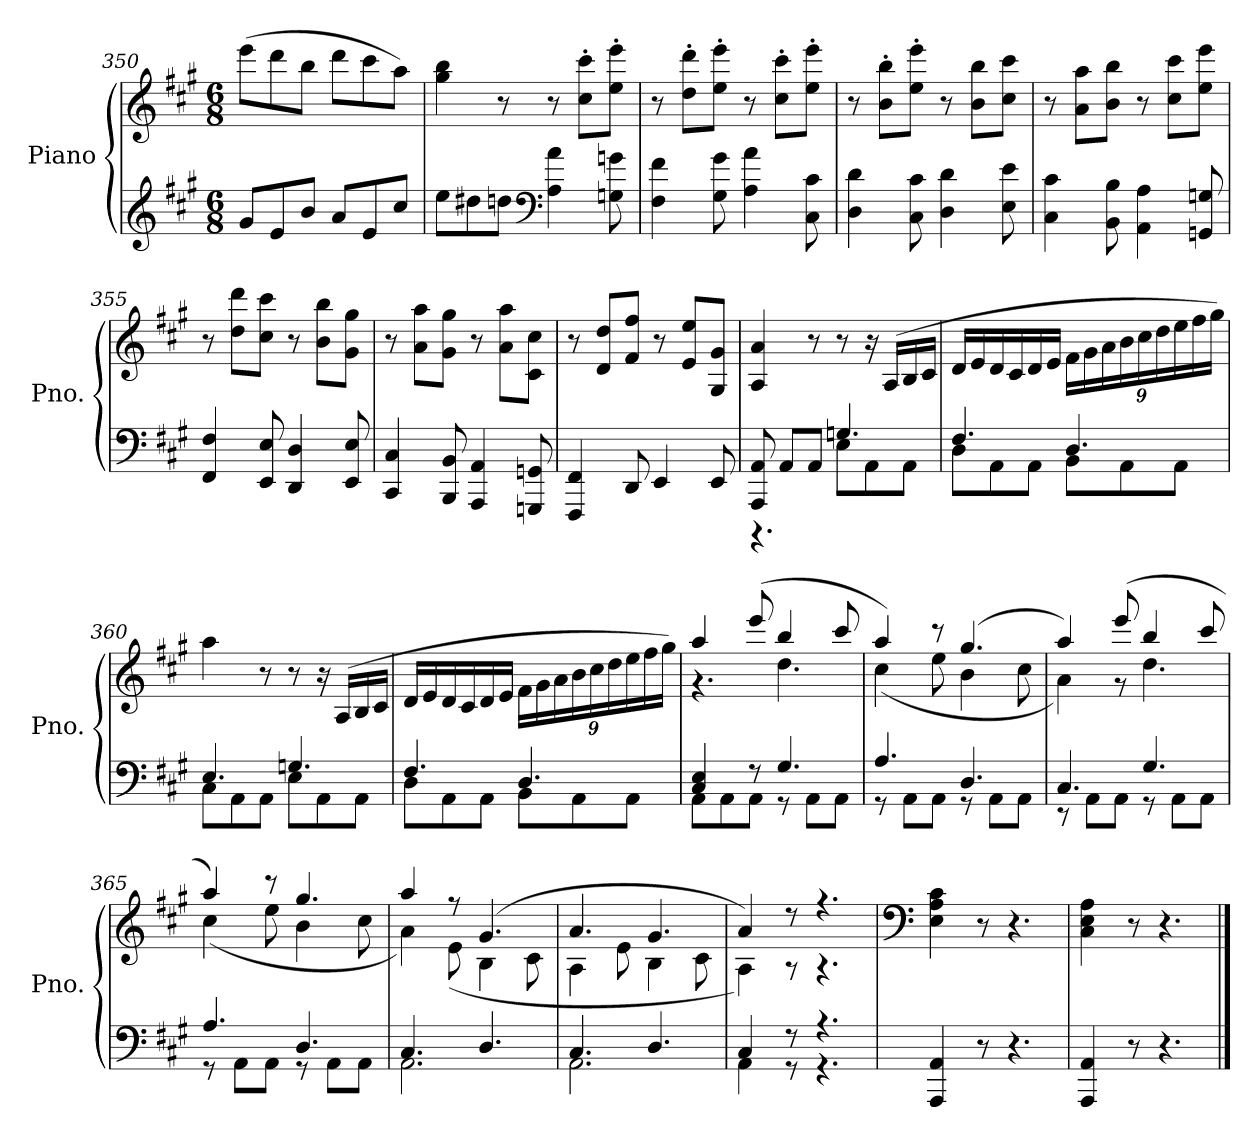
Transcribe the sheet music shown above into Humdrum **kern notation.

**kern	**kern
*part1	*part1
*staff2	*staff1
*I"Piano	*
*I'Pno.	*
*clefG2	*clefG2
*k[f#c#g#]	*k[f#c#g#]
*A:	*A:
*M6/8	*M6/8
=350	=350
8g#/L	(>8eee\L
8e/	8ddd\
8b/J	8bb\J
8a/L	8ddd\L
8e/	8ccc#\
8cc#/J	8aa\J)
=351	=351
8ee\L	4gg#\ 4bb\
8dd#X\	.
8ddn\J	8r
*clefF4	*
4A\ 4a\	8r
.	8cc#\' 8ccc#\'L
8Gn\ 8gn\	8ee\' 8eee\'J
=352	=352
4F#\ 4f#\	8r
.	8dd\' 8ddd\'L
8G#\ 8g#\	8ee\' 8eee\'J
4A\ 4a\	8r
.	8cc#\' 8ccc#\'L
8C#\ 8c#\	8ee\' 8eee\'J
=353	=353
4D\ 4d\	8r
.	8b\' 8bb\'L
8C#\ 8c#\	8ee\' 8eee\'J
4D\ 4d\	8r
.	8b\ 8bb\L
8E\ 8e\	8cc#\ 8ccc#\J
=354	=354
4C#\ 4c#\	8r
.	8a\ 8aa\L
8BB\ 8B\	8b\ 8bb\J
4AA\ 4A\	8r
.	8cc#\ 8ccc#\L
8GGn/ 8Gn/	8ee\ 8eee\J
=355	=355
4FF#/ 4F#/	8r
.	8dd\ 8ddd\L
8EE/ 8E/	8cc#\ 8ccc#\J
4DD/ 4D/	8r
.	8b\ 8bb\L
8EE/ 8E/	8g#\ 8gg#\J
=356	=356
4CC#/ 4C#/	8r
.	8a\ 8aa\L
8BBB/ 8BB/	8g#\ 8gg#\J
4AAA/ 4AA/	8r
.	8a\ 8aa\L
8GGGn/ 8GGn/	8c#\ 8cc#\J
=357	=357
4FFF#/ 4FF#/	8r
.	8d/ 8dd/L
8DD/	8f#/ 8ff#/J
4EE/	8r
.	8e/ 8ee/L
8EE/	8G#/ 8g#/J
=358	=358
*^	*
8AAA/ 8AA/	4.r	4A/ 4a/
8AA/L	.	.
8AA/J	.	8r
4.Gn/	8E\L	8r
.	8AA\	16r
.	.	(>16A/LL
.	8AA\J	16B/
.	.	16c#/JJ
=359	=359	=359
4.F#/	8D\L	16d/LL
.	.	16e/
.	8AA\	16d/
.	.	16c#/
.	8AA\J	16d/
.	.	16e/JJ
*	*	*Xbrackettup
4.D/	8BB\L	24f#\LL
.	.	24g#\
.	.	24a\
.	8AA\	24b\
.	.	24cc#\
.	.	24dd\
.	8AA\J	24ee\
.	.	24ff#\
.	.	24gg#\JJ)
=360	=360	=360
4.E/	8C#\L	4aa\
.	8AA\	.
.	8AA\J	8r
4.Gn/	8E\L	8r
.	8AA\	16r
.	.	(>16A/LL
.	8AA\J	16B/
.	.	16c#/JJ
=361	=361	=361
4.F#/	8D\L	16d/LL
.	.	16e/
.	8AA\	16d/
.	.	16c#/
.	8AA\J	16d/
.	.	16e/JJ
4.D/	8BB\L	24f#\LL
.	.	24g#\
.	.	24a\
.	8AA\	24b\
.	.	24cc#\
.	.	24dd\
.	8AA\J	24ee\
.	.	24ff#\
.	.	24gg#\JJ)
=362	=362	=362
*	*	*^
4C#/ 4E/	8AA\L	4aa/	4.r
.	8AA\	.	.
8r	8AA\J	(>8eee/	.
4.G#/	8r	4bb/	4.dd\
.	8AA\L	.	.
.	8AA\J	8ccc#/	.
=363	=363	=363	=363
4.A/	8r	4aa/)	(<4cc#\
.	8AA\L	.	.
.	8AA\J	8r	8ee\
4.D/	8r	(>4.gg#/	4b\
.	8AA\L	.	.
.	8AA\J	.	8cc#\
=364	=364	=364	=364
4.C#/	8r	4aa/)	4a\)
.	8AA\L	.	.
.	8AA\J	(>8eee/	8r
4.G#/	8r	4bb/	4.dd\
.	8AA\L	.	.
.	8AA\J	8ccc#/	.
=365	=365	=365	=365
4.A/	8r	4aa/)	(<4cc#\
.	8AA\L	.	.
.	8AA\J	8r	8ee\
4.D/	8r	4.gg#/	4b\
.	8AA\L	.	.
.	8AA\J	.	8cc#\
=366	=366	=366	=366
4.C#/	2.AA\	4aa/	4a\)
.	.	8r	(<8e\
4.D/	.	(>4.g#/	4B\
.	.	.	8c#\
=367	=367	=367	=367
4.C#/	2.AA\	4.a/	4A\
.	.	.	8e\
4.D/	.	4.g#/	4B\
.	.	.	8c#\
=368	=368	=368	=368
4C#/	4AA\	4a/)	4A\)
8r	8r	8r	8r
4.r	4.r	4.r	4.r
*v	*v	*	*
*	*v	*v
=369	=369
*	*clefF4
4AAA/ 4AA/	4E\ 4A\ 4c#\
8r	8r
4.r	4.r
=370	=370
4AAA/ 4AA/	4C#\ 4E\ 4A\
8r	8r
4.r	4.r
==	==
*-	*-
